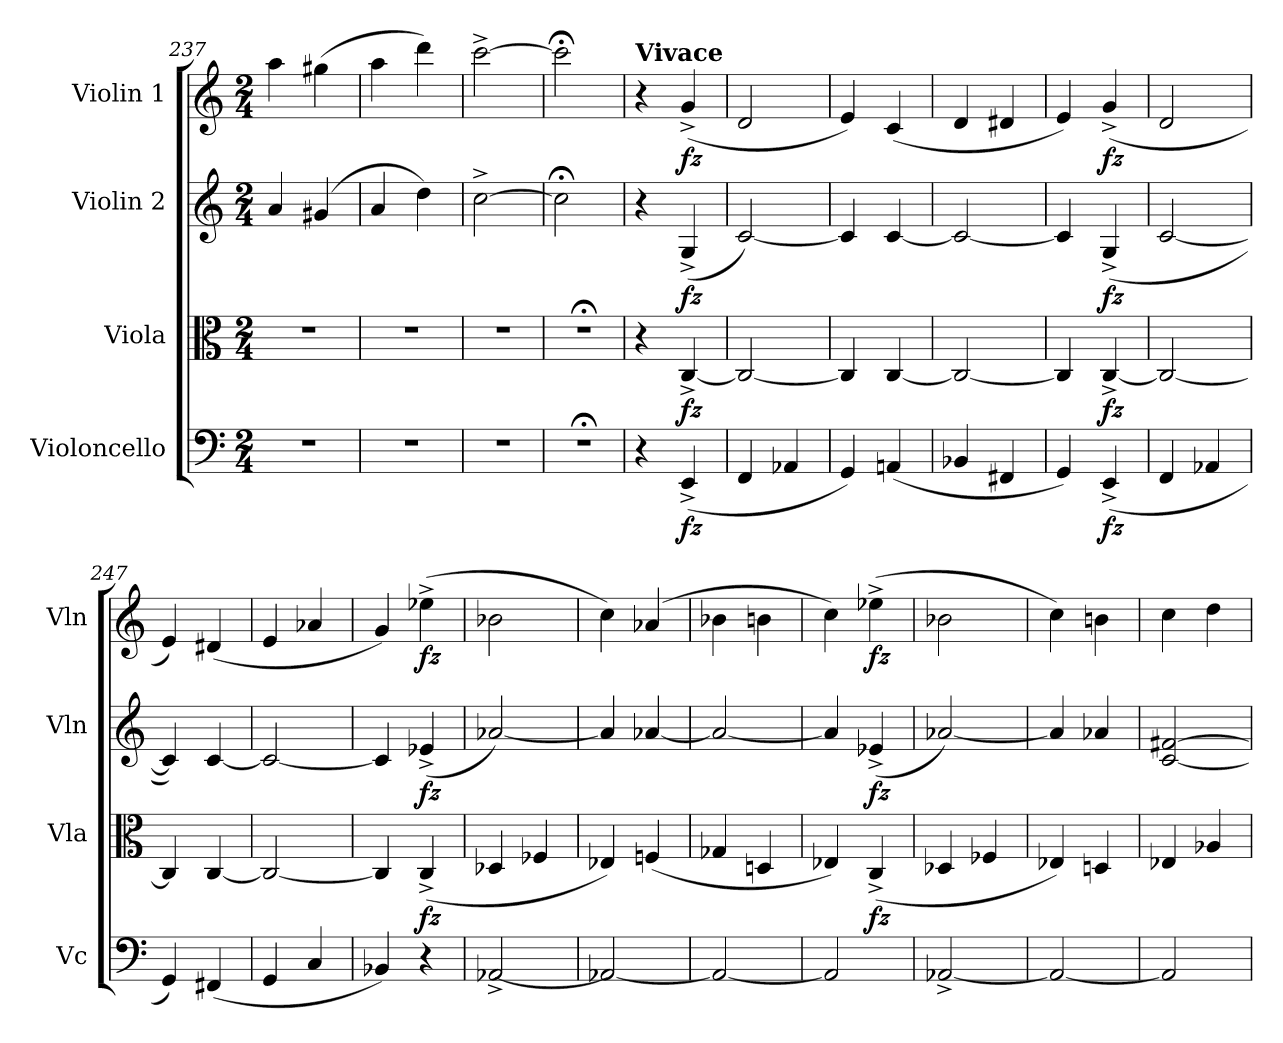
**kern	**dynam	**kern	**dynam	**kern	**dynam	**kern	**dynam
*part4	*part4	*part3	*part3	*part2	*part2	*part1	*part1
*staff4	*staff4	*staff3	*staff3	*staff2	*staff2	*staff1	*staff1
*I"Violoncello	*	*I"Viola	*	*I"Violin 2	*	*I"Violin 1	*
*I'Vc	*	*I'Vla	*	*I'Vln	*	*I'Vln	*
*clefF4	*	*clefC3	*	*clefG2	*	*clefG2	*
*k[]	*	*k[]	*	*k[]	*	*k[]	*
*M2/4	*	*M2/4	*	*M2/4	*	*M2/4	*
=237	=237	=237	=237	=237	=237	=237	=237
2r	.	2r	.	4a/	.	4aa\	.
.	.	.	.	(4g#X/	.	(4gg#X\	.
!!LO:LB:g=z
=238	=238	=238	=238	=238	=238	=238	=238
2r	.	2r	.	4a/	.	4aa\	.
.	.	.	.	4dd\)	.	4ddd\)	.
=239	=239	=239	=239	=239	=239	=239	=239
2r	.	2r	.	[2cc^\	.	[2ccc^\	.
=240	=240	=240	=240	=240	=240	=240	=240
2r;<	.	2r;<	.	2cc;<\]	.	2ccc;<\]	.
=241	=241	=241	=241	=241	=241	=241	=241
!	!	!	!	!	!	!LO:TX:a:B:t=Vivace	!
4r	.	4r	.	4r	.	4r	.
!	!LO:DY:b	!	!LO:DY:b	!	!LO:DY:b	!	!LO:DY:b
(4EE^>/	fz	[4C^>/	fz	(4G^>/	fz	(4g^>/	fz
=242	=242	=242	=242	=242	=242	=242	=242
4FF/	.	2C/_	.	[2c/)	.	2d/	.
4AA-X/	.	.	.	.	.	.	.
=243	=243	=243	=243	=243	=243	=243	=243
4GG/)	.	4C/]	.	4c/]	.	4e/)	.
(4AAn/	.	[4C/	.	[4c/	.	(4c/	.
=244	=244	=244	=244	=244	=244	=244	=244
4BB-X/	.	2C/_	.	2c/_	.	4d/	.
4FF#X/	.	.	.	.	.	4d#X/	.
=245	=245	=245	=245	=245	=245	=245	=245
4GG/)	.	4C/]	.	4c/]	.	4e/)	.
!	!LO:DY:b	!	!LO:DY:b	!	!LO:DY:b	!	!LO:DY:b
(4EE^>/	fz	[4C^>/	fz	(<4G^>/	fz	(4g^>/	fz
=246	=246	=246	=246	=246	=246	=246	=246
4FF/	.	2C/_	.	[2c/	.	2d/	.
4AA-X/	.	.	.	.	.	.	.
=247	=247	=247	=247	=247	=247	=247	=247
4GG/)	.	4C/]	.	4c/])	.	4e/)	.
(4FF#X/	.	[4C/	.	[4c/	.	(4d#X/	.
=248	=248	=248	=248	=248	=248	=248	=248
4GG/	.	2C/_	.	2c/_	.	4e/	.
4C/	.	.	.	.	.	4a-X/	.
=249	=249	=249	=249	=249	=249	=249	=249
4BB-X/)	.	4C/]	.	4c/]	.	4g/)	.
!	!	!	!LO:DY:b	!	!LO:DY:b	!	!LO:DY:b
4r	.	(4C^>/	fz	(4e-X^>/	fz	(4ee-X^\	fz
=250	=250	=250	=250	=250	=250	=250	=250
[2AA-X^/	.	4D-X/	.	[2a-X/)	.	2b-X\	.
.	.	4F-X/	.	.	.	.	.
!!LO:LB:g=z
=251	=251	=251	=251	=251	=251	=251	=251
2AA-X/_	.	4E-X/)	.	4a-/]	.	4cc\)	.
.	.	(4Fn/	.	[4a-X/	.	(4a-X/	.
=252	=252	=252	=252	=252	=252	=252	=252
2AA-/_	.	4G-X/	.	2a-/_	.	4b-X\	.
.	.	4Dn/	.	.	.	4bn\	.
=253	=253	=253	=253	=253	=253	=253	=253
2AA-/]	.	4E-X/)	.	4a-/]	.	4cc\)	.
!	!	!	!LO:DY:b	!	!LO:DY:b	!	!LO:DY:b
.	.	(4C^>/	fz	(4e-X^>/	fz	(4ee-X^\	fz
=254	=254	=254	=254	=254	=254	=254	=254
[2AA-X^>/	.	4D-X/	.	[2a-X/)	.	2b-X\	.
.	.	4F-X/	.	.	.	.	.
=255	=255	=255	=255	=255	=255	=255	=255
2AA-/_	.	4E-X/)	.	4a-/]	.	4cc\)	.
.	.	4Dn/	.	4a-X/	.	4bn\	.
=256	=256	=256	=256	=256	=256	=256	=256
2AA-/]	.	4E-X/	.	[2c/ [2f#X/	.	4cc\	.
.	.	4A-X/	.	.	.	4dd\	.
=	=	=	=	=	=	=	=
*-	*-	*-	*-	*-	*-	*-	*-
